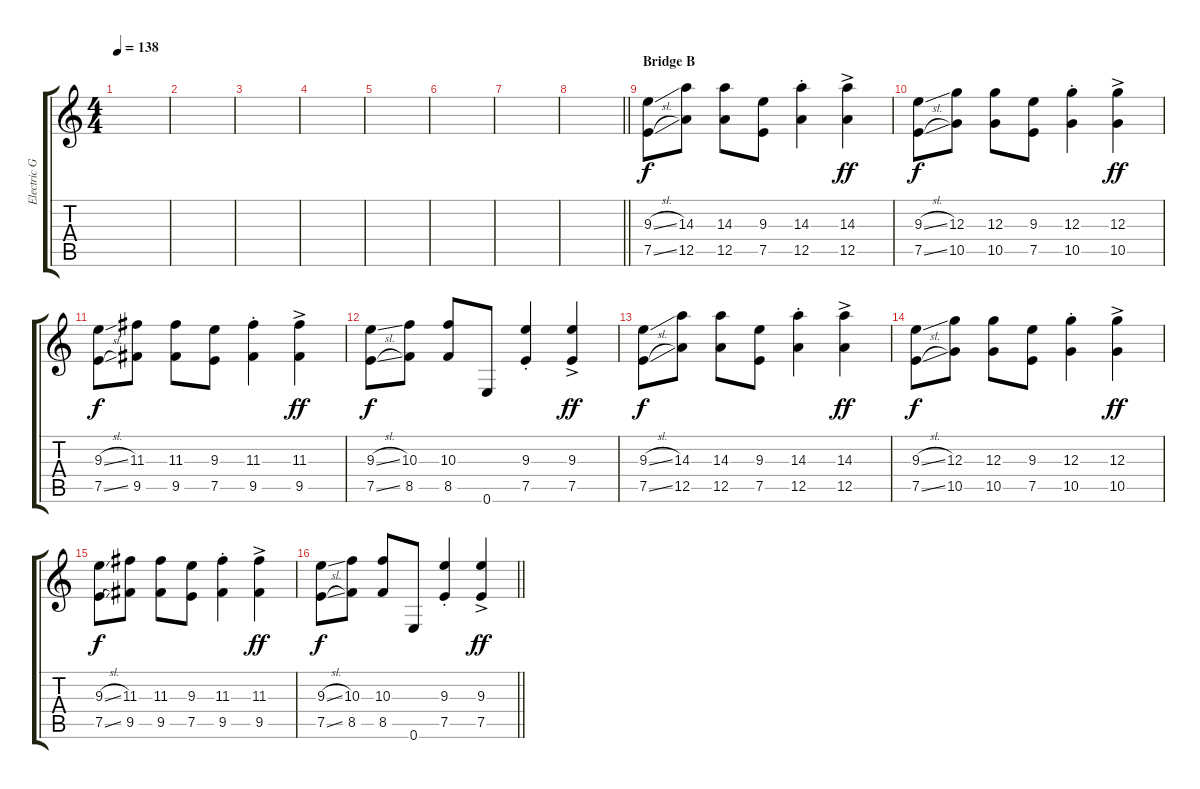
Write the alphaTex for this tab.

\track ("Electric Guitar 2" "Electric G") {instrument overdrivenguitar}
\staff {score tabs}
\tuning (E4 B3 G3 D3 A2 E2) {hide}
\ts (4 4)
\tempo 138
\clef g2
\ks c
|
|
|
|
|
|
|
\barLineRight lightlight
|
\section ("" "Bridge B")
(9.3{sl} 7.5{sl}).8{dy f} (14.3 12.5).8 (14.3 12.5).8 (9.3 7.5).8 (14.3 12.5{st}).4 (14.3 12.5{ac}).4{dy ff} |
(9.3{sl} 7.5{sl}).8{dy f} (12.3 10.5).8 (12.3 10.5).8 (9.3 7.5).8 (12.3 10.5{st}).4 (12.3 10.5{ac}).4{dy ff} |
(9.3{sl} 7.5{sl}).8{dy f} (11.3 9.5).8 (11.3 9.5).8 (9.3 7.5).8 (11.3 9.5{st}).4 (11.3 9.5{ac}).4{dy ff} |
(9.3{sl} 7.5{sl}).8{dy f} (10.3 8.5).8 (10.3 8.5).8 0.6.8 (9.3 7.5{st}).4 (9.3 7.5{ac}).4{dy ff} |
(9.3{sl} 7.5{sl}).8{dy f} (14.3 12.5).8 (14.3 12.5).8 (9.3 7.5).8 (14.3 12.5{st}).4 (14.3 12.5{ac}).4{dy ff} |
(9.3{sl} 7.5{sl}).8{dy f} (12.3 10.5).8 (12.3 10.5).8 (9.3 7.5).8 (12.3 10.5{st}).4 (12.3 10.5{ac}).4{dy ff} |
(9.3{sl} 7.5{sl}).8{dy f} (11.3 9.5).8 (11.3 9.5).8 (9.3 7.5).8 (11.3 9.5{st}).4 (11.3 9.5{ac}).4{dy ff} |
\barLineRight lightlight
(9.3{sl} 7.5{sl}).8{dy f} (10.3 8.5).8 (10.3 8.5).8 0.6.8 (9.3 7.5{st}).4 (9.3 7.5{ac}).4{dy ff}
